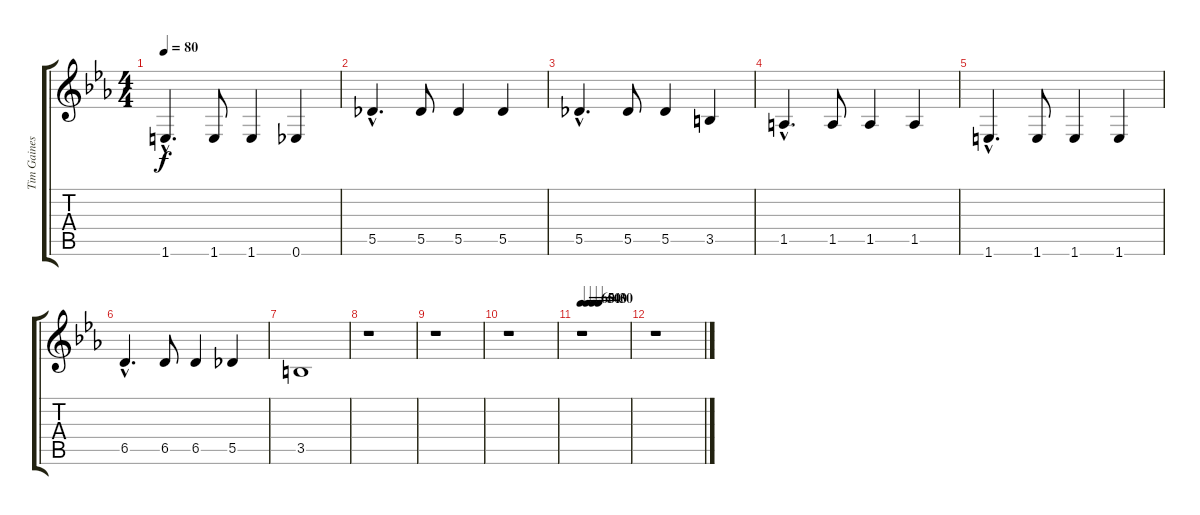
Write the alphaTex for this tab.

\track ("Tim Gaines" "Tim Gaines") {instrument electricbassfinger}
\staff {score tabs}
\tuning (Eb4 Bb3 Gb3 Db3 Ab2 Eb2) {hide}
\ts (4 4)
\tempo 80
\clef g2
\ks eb
1.6{hac}.4{d dy f} 1.6.8 1.6.4 0.6.4 |
5.5{hac}.4{d} 5.5.8 5.5.4 5.5.4 |
5.5{hac}.4{d} 5.5.8 5.5.4 3.5.4 |
1.5{hac}.4{d} 1.5.8 1.5.4 1.5.4 |
1.6{hac}.4{d} 1.6.8 1.6.4 1.6.4 |
6.5{hac}.4{d} 6.5.8 6.5.4 5.5.4 |
3.5.1 |
r.1 |
r.1 |
r.1 |
\tempo 60
\tempo (50 0.125)
\tempo (40 0.25)
\tempo (30 0.375)
r.1 |
r.1
